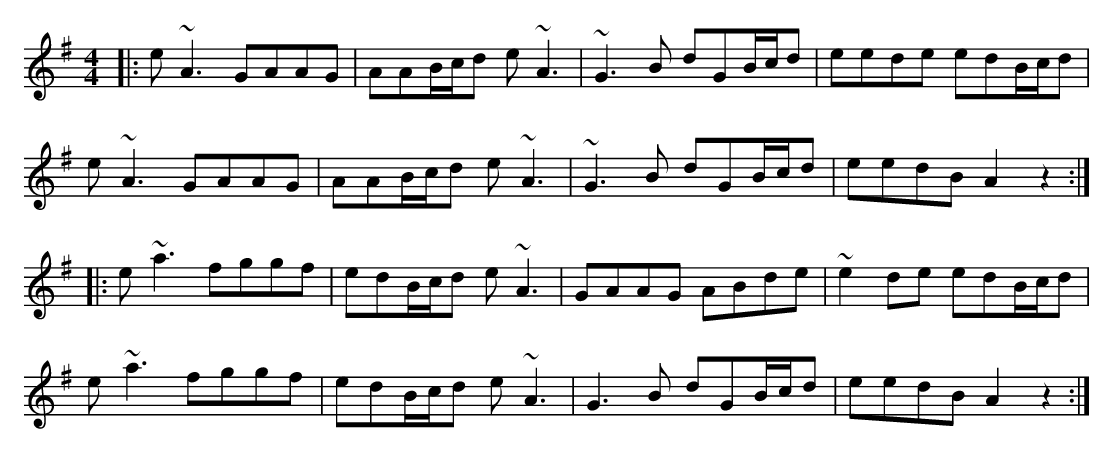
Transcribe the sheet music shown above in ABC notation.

X:1
M:4/4
K:Ador
|:e~A3 GAAG|AAB/c/d e~ A3|~G3B dGB/c/d|eede edB/c/d|
e~A3 GAAG|AAB/c/d e~ A3|~G3B dGB/c/d|eedB A2 z2:|
|:e~a3 fggf|edB/c/d e ~A3|GAAG ABde|~e2de edB/c/d|
e~a3 fggf|edB/c/d e ~A3|G3B dGB/c/d|eedB A2 z2:|
